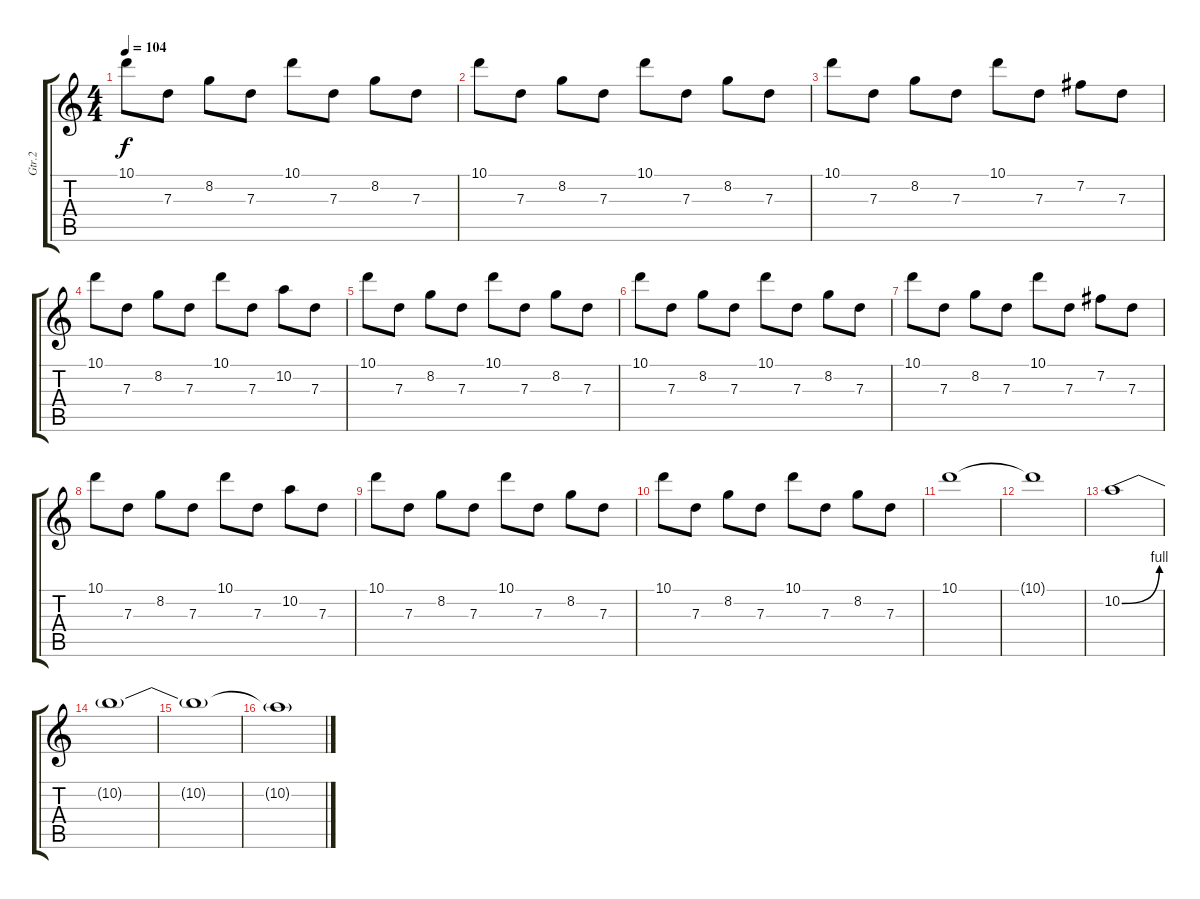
\track ("Gtr.2" "Gtr.2") {instrument distortionguitar}
\staff {score tabs}
\tuning (E4 B3 G3 D3 A2 E2) {hide}
\ts (4 4)
\tempo 104
\clef g2
\ks c
10.1.8{dy f} 7.3.8 8.2.8 7.3.8 10.1.8 7.3.8 8.2.8 7.3.8 |
10.1.8 7.3.8 8.2.8 7.3.8 10.1.8 7.3.8 8.2.8 7.3.8 |
10.1.8 7.3.8 8.2.8 7.3.8 10.1.8 7.3.8 7.2.8 7.3.8 |
10.1.8 7.3.8 8.2.8 7.3.8 10.1.8 7.3.8 10.2.8 7.3.8 |
10.1.8 7.3.8 8.2.8 7.3.8 10.1.8 7.3.8 8.2.8 7.3.8 |
10.1.8 7.3.8 8.2.8 7.3.8 10.1.8 7.3.8 8.2.8 7.3.8 |
10.1.8 7.3.8 8.2.8 7.3.8 10.1.8 7.3.8 7.2.8 7.3.8 |
10.1.8 7.3.8 8.2.8 7.3.8 10.1.8 7.3.8 10.2.8 7.3.8 |
10.1.8 7.3.8 8.2.8 7.3.8 10.1.8 7.3.8 8.2.8 7.3.8 |
10.1.8 7.3.8 8.2.8 7.3.8 10.1.8 7.3.8 8.2.8 7.3.8 |
10.1.1 |
10.1{t}.1 |
10.2{be (bend 0 0 60 4)}.1 |
10.2{t}.1 |
10.2{t}.1 |
10.2{t}.1
